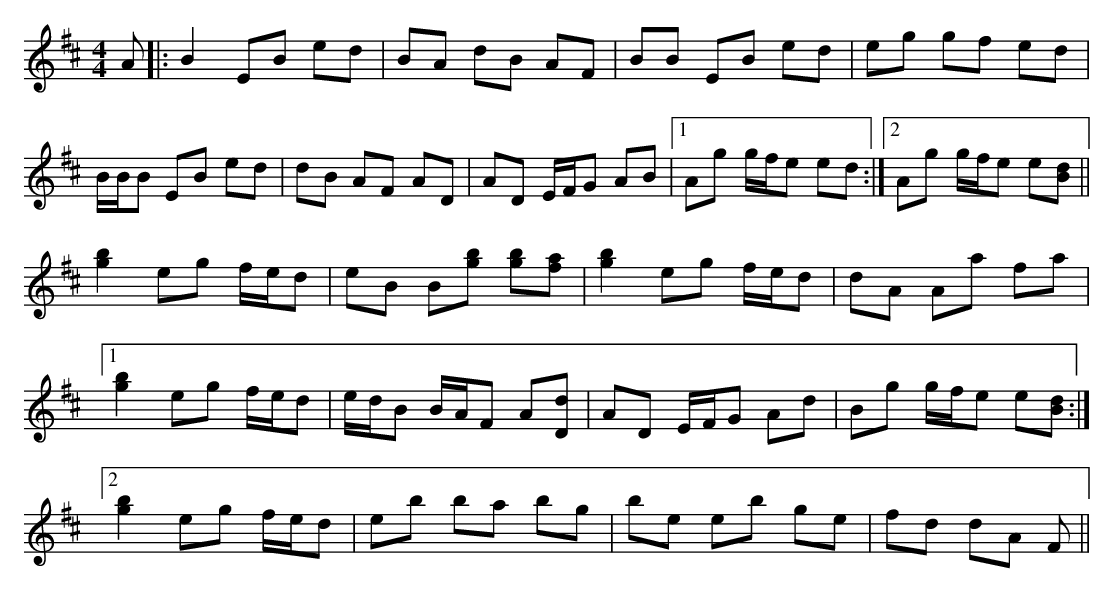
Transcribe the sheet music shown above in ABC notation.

X:1
M:4/4
K:Edor
A|:B2 EB ed|BA dB AF|BB EB ed|eg gf ed|
B/B/B EB ed|dB AF AD|AD E/F/G AB|1 Ag g/f/e ed:|2 Ag g/f/e e[dB]||
[bg]2 eg f/e/d|eB B[bg] [bg][af]|[bg]2 eg f/e/d|dA Aa fa|
[1 [bg]2 eg f/e/d|e/d/B B/A/F A[dD]|AD E/F/G Ad|Bg g/f/e e[dB]:|
[2 [bg]2 eg f/e/d|eb ba bg|be eb ge|fd dA F||
